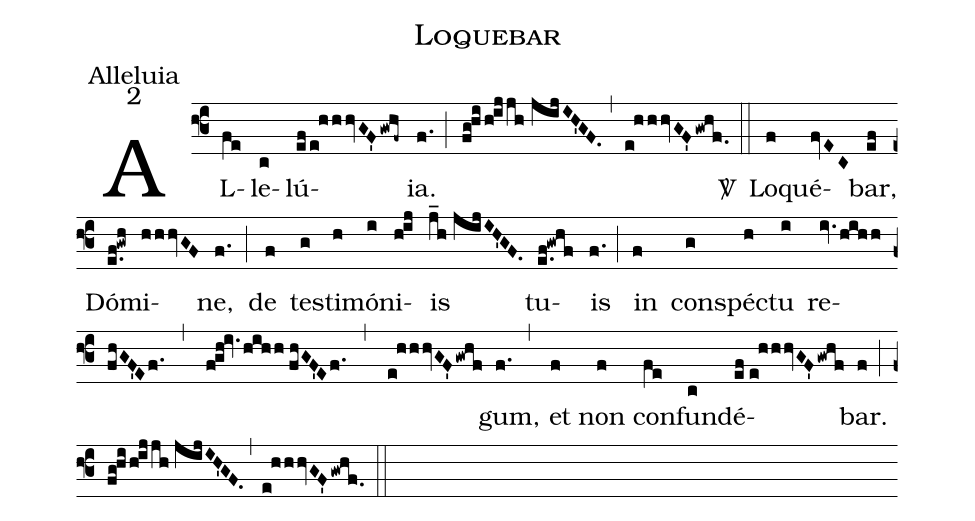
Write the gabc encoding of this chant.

name:Loquebar;
office-part:Alleluia;
mode:2;
%%
(f3) AL(fe)le(c)lú(ef/e!hhhvGF'/gwhf~)ia.(f.) (;) (fg!hi/h!ijjh//jijIH'GF.) (,) (e!hhhvGF'/gwhf.) <sp>V/</sp>(::) Lo(f)qué(fvEC)bar,(ef) Dó(e.f!gwh)mi(hhhvGF)ne,(f.) (;) de(f) tes(g)ti(h)mó(i)ni(h!ij)is(j_h//jijIH'GF.) tu(e.f!gwhf)is(f.) (;) in(f) con(g)spéc(h)tu(i) re(iv./hihh//fhGF'Ef. , f!gh!iv./hihh//fhGF'Ef. , e!hhhvGF'/gwhf)gum,(f.) (,) et(f) non(f) con(fe)fun(c)dé(ef//e!hhhvGF'/gwhf)bar.(f) (;) (fg!hi/h!ijjh//jijIH'GF.) (,) (e!hhhvGF'/gwhf.) (::)
